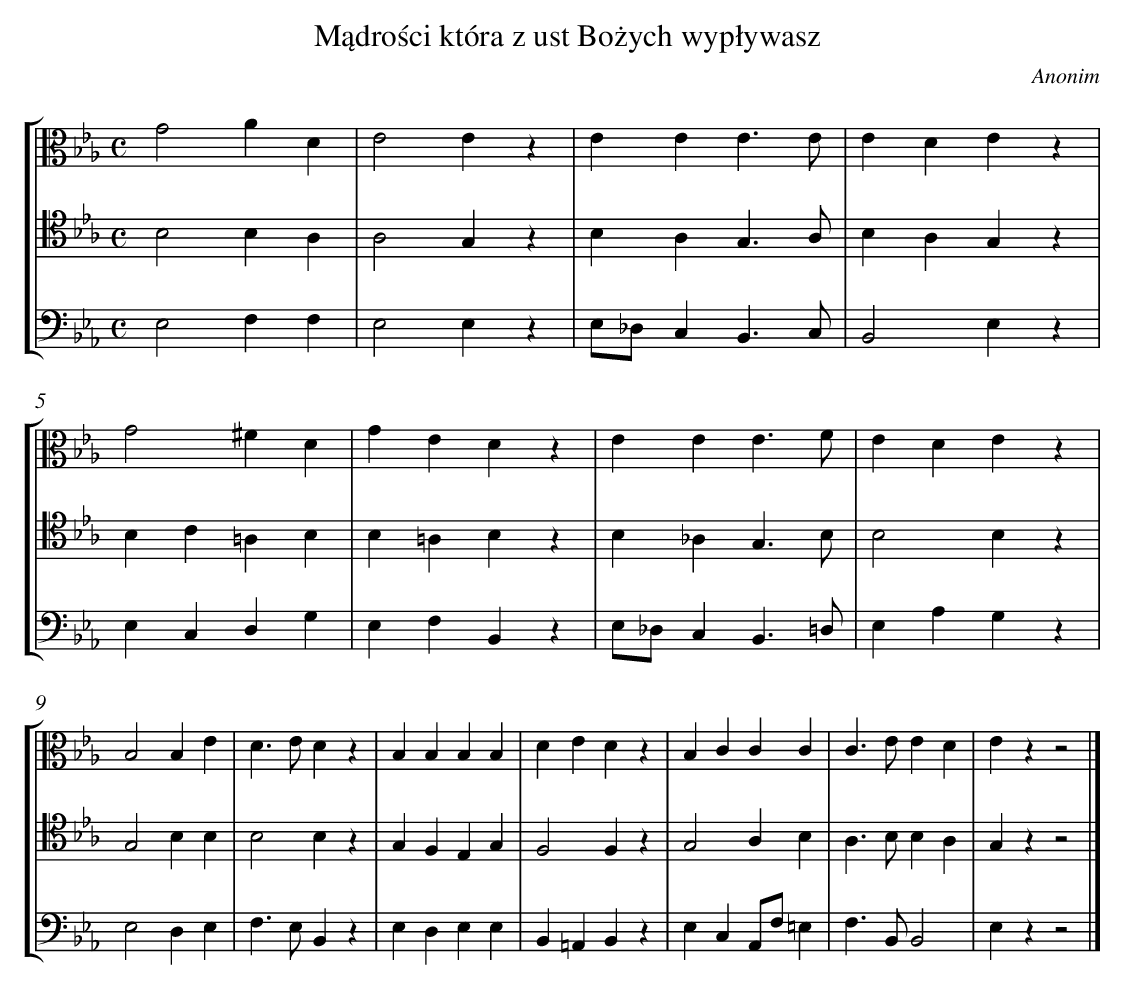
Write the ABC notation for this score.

X:1
T: Mądrości która z ust Bożych wypływasz
C: Anonim
L: 1/4
M: C
%%staves [1 2 3 4]
V: 1
V: 2 clef=alto
V: 3 clef=tenor
V: 4 clef=bass
K: Eb
[V:1] x4 |
[V:2] G2AD |
[V:3] B,2B,A, |
[V:4] E,2F,F, |
[V:1] x4 |
[V:2] E2Ez |
[V:3] A,2G,z |
[V:4] E,2E,z |
[V:1] x4 |
[V:2] EEE3/E/ |
[V:3] B,A,G,3/A,/ |
[V:4] E,/_D,/C,B,,3/C,/ |
[V:1] x4 |
[V:2] EDEz |
[V:3] B,A,G,z |
[V:4] B,,2E,z |
[V:1] x4 |
[V:2] G2^FD |
[V:3] B,C=A,B, |
[V:4] E,C,D,G, |
[V:1] x4 |
[V:2] GEDz |
[V:3] B,=A,B,z |
[V:4] E,F,B,,z |
[V:1] x4 |
[V:2] EEE3/F/ |
[V:3] B,_A,G,3/B,/ |
[V:4] E,/_D,/C,B,,3/=D,/ |
[V:1] x4 |
[V:2] EDEz |
[V:3] B,2B,z |
[V:4] E,A,G,z |
[V:1] x4 |
[V:2] B,2B,E |
[V:3] G,2B,B, |
[V:4] E,2D,E, |
[V:1] x4 |
[V:2] D>EDz |
[V:3] B,2B,z |
[V:4] F,>E,B,,z |
[V:1] x4 |
[V:2] B,B,B,B, |
[V:3] G,F,E,G, |
[V:4] E,D,E,E, |
[V:1] x4 |
[V:2] DEDz |
[V:3] F,2F,z |
[V:4] B,,=A,,B,,z |
[V:1] x4 |
[V:2] B,CCC |
[V:3] G,2A,B, |
[V:4] E,C,A,,/F,/=E, |
[V:1] x4 |
[V:2] C>EED |
[V:3] A,>B,B,A, |
[V:4] F,>B,,B,,2 |
[V:1] x4 |]
[V:2] Ezz2 |]
[V:3] G,zz2 |]
[V:4] E,zz2 |]
